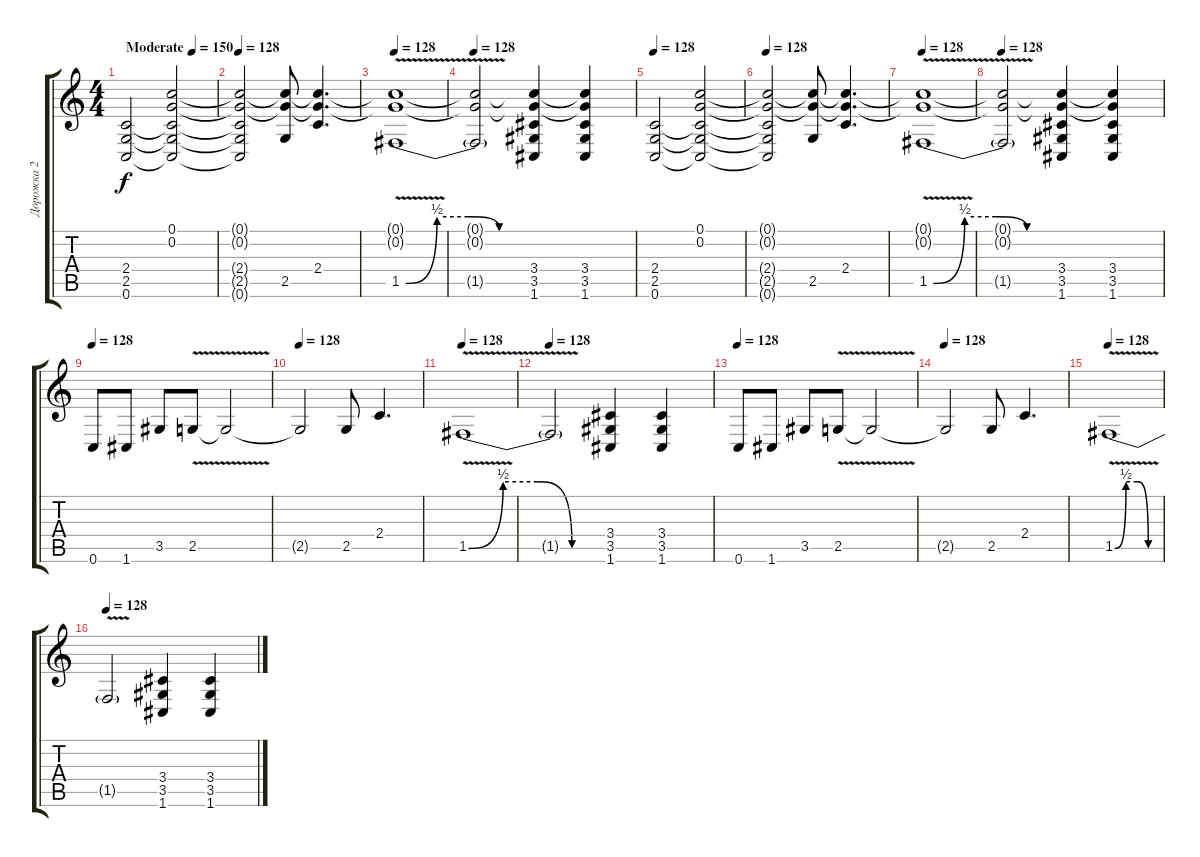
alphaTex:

\track ("Дорожка 2" "Дорожка 2") {instrument distortionguitar}
\staff {score tabs}
\tuning (C4 G3 Eb3 Bb2 F2 C2) {hide}
\ts (4 4)
\tempo (150 "Moderate")
\tempo 128
\tempo (150 "Moderate")
\clef g2
\ks c
(2.4 2.5 0.6).2{dy f instrument distortionguitar} (0.1 0.2 2.4{t} 2.5{t} 0.6{t}).2 |
\tempo 128
(0.1{t} 0.2{t} 2.4{t} 2.5{t} 0.6{t}).2 (0.1{t} 0.2{t} 2.5).8 (0.1{t} 0.2{t} 2.4).4{d} |
\tempo 128
(0.1{t} 0.2{t} 1.5{be (custom 0 0 15 2 30 2 45 0 60 0) v}).1 |
\tempo 128
(0.1{t} 0.2{t} 1.5{t}).2 (0.1{t} 0.2{t} 3.4 3.5 1.6).4 (0.1{t} 0.2{t} 3.4 3.5 1.6).4 |
\tempo 128
(2.4 2.5 0.6).2 (0.1 0.2 2.4{t} 2.5{t} 0.6{t}).2 |
\tempo 128
(0.1{t} 0.2{t} 2.4{t} 2.5{t} 0.6{t}).2 (0.1{t} 0.2{t} 2.5).8 (0.1{t} 0.2{t} 2.4).4{d} |
\tempo 128
(0.1{t} 0.2{t} 1.5{be (custom 0 0 15 2 30 2 45 0 60 0) v}).1 |
\tempo 128
(0.1{t} 0.2{t} 1.5{t}).2 (0.1{t} 0.2{t} 3.4 3.5 1.6).4 (0.1{t} 0.2{t} 3.4 3.5 1.6).4 |
\tempo 128
0.6.8 1.6.8 3.5.8 2.5{v}.8 2.5{t}.2 |
\tempo 128
2.5{t}.2 2.5.8 2.4.4{d} |
\tempo 128
1.5{be (custom 0 0 15 2 30 2 45 0 60 0) v}.1 |
\tempo 128
1.5{t}.2 (3.4 3.5 1.6).4 (3.4 3.5 1.6).4 |
\tempo 128
0.6.8 1.6.8 3.5.8 2.5{v}.8 2.5{t}.2 |
\tempo 128
2.5{t}.2 2.5.8 2.4.4{d} |
\tempo 128
1.5{be (custom 0 0 15 2 30 2 45 0 60 0) v}.1 |
\tempo 128
1.5{t}.2 (3.4 3.5 1.6).4 (3.4 3.5 1.6).4
